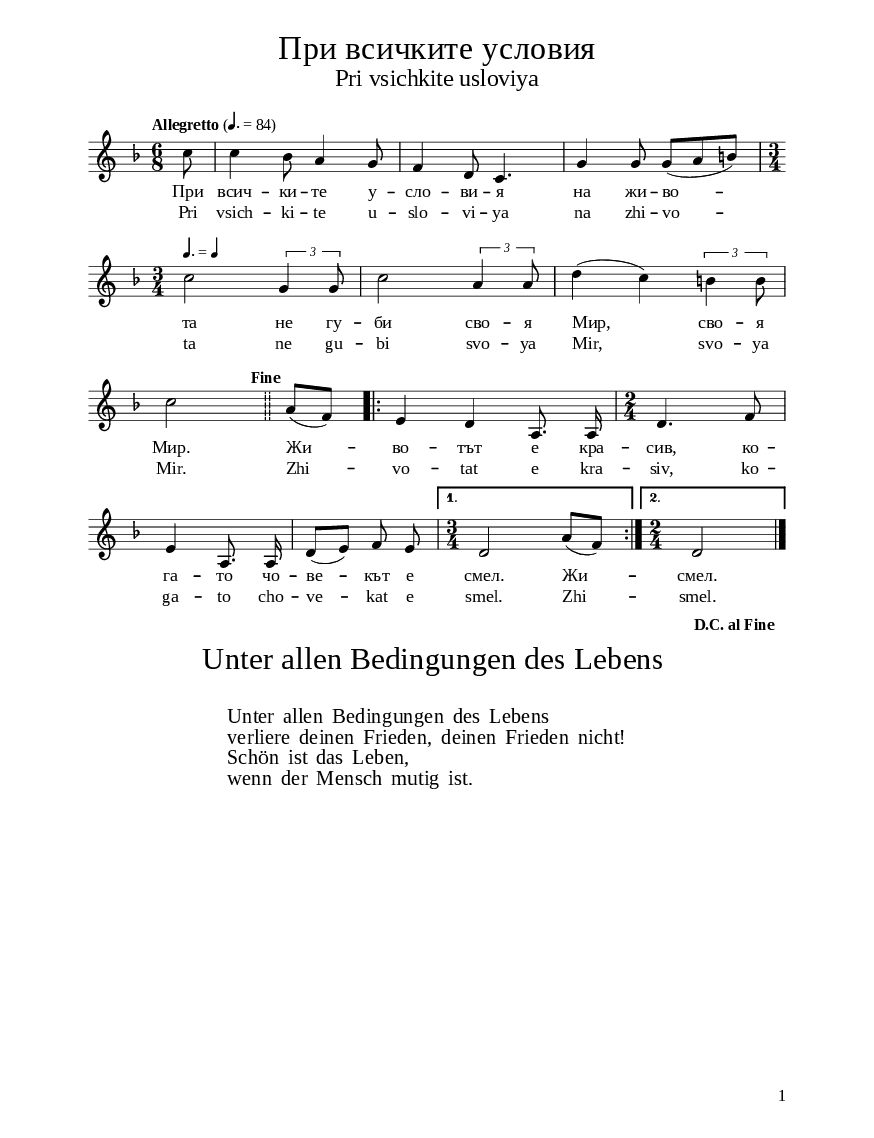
\version "2.24.0"

% include paper part and global functions
\include "include/globals.ily"

\bookpart {
  \label #'ref039
  \tocItem \markup " "
  \include "include/bookpart-paper.ily"
  \score {
    \include "include/score-layout.ily"


    \new Voice \relative c' {
      \clef treble
      \key d \minor
      \time 6/8
      \tempoFunc "Allegretto" 4. "84"


      \partial 8
      c'8 | c4 bes8 a4 g8 | f4 d8 c4. | g'4  g8 g8 (a b)  | \break

      \time 3/4 \tempo \markup {
        % make tempo note smaller
        \concat {
          \normal-text { "        " }
          \teeny \general-align #Y #DOWN \note {4.} #0.8
          \normal-text { " = " }
          \teeny \general-align #Y #DOWN \note {4} #0.8
        }
      }
      c2 \tuplet 3/2 { g4 g8} | c2 \tuplet 3/2 { a4 a8 } | d4 (c) \tupletUp \tuplet 3/2 { b b8 } | \tupletNeutral \break

      c2 \mark \markup { \bold \fontsize #-2 { "Fine" } } \bar "!!" a8 ( f8 ) \autoBeamOff \repeat volta 2 {
        e4 d a8. a16 | \time 2/4 d4. f8 | \break
        e4 a,8. a16 | d8 [(e8)] f8 e |
      }
      \alternative {
        {\time 3/4 d2 a'8 [(f)] }
        {\time 2/4 d2 }
      }
      \bar "|."

    }

    \addlyrics {
      При всич -- ки -- те у -- сло -- ви -- я на жи -- во -- та

      не гу -- би сво -- я Мир, сво -- я Мир.

      Жи -- во -- тът е кра -- сив,

      ко -- га -- то чо -- ве -- кът е смел.

      Жи -- смел.
    }
    \addlyrics {
      Pri vsich -- ki -- te u -- slo -- vi -- ya na zhi -- vo -- ta

      ne gu -- bi svo -- ya Mir, svo -- ya Mir.

      Zhi -- vo -- tat e kra -- siv,

      ko -- ga -- to cho -- ve -- kat e smel.

      Zhi -- smel.
    }

    \header {
      title = \titleFunc "При всичките условия" "Pri vsichkite usloviya"
    }

    \midi{}

  } % score

  \markup \dc-one "D.C. al Fine"


  % include foreign translation(s) of the song

  %\pageBreak
  \version "2.20.0"

\markup \fill-line { \fontsize #6 "Unter allen Bedingungen des Lebens " }
\markup \null
\markup \null
\markup \fontsize #+2.5 {
    \hspace #12
    \override #'(baseline-skip . 2)

        \column {
     \line { " " }
\line { " "Unter allen Bedingungen des Lebens }

\line { " "verliere deinen Frieden, deinen Frieden nicht!}

\line { " "Schön ist das Leben, }

\line { " "wenn der Mensch mutig ist.}



    }


}


} % bookpart
